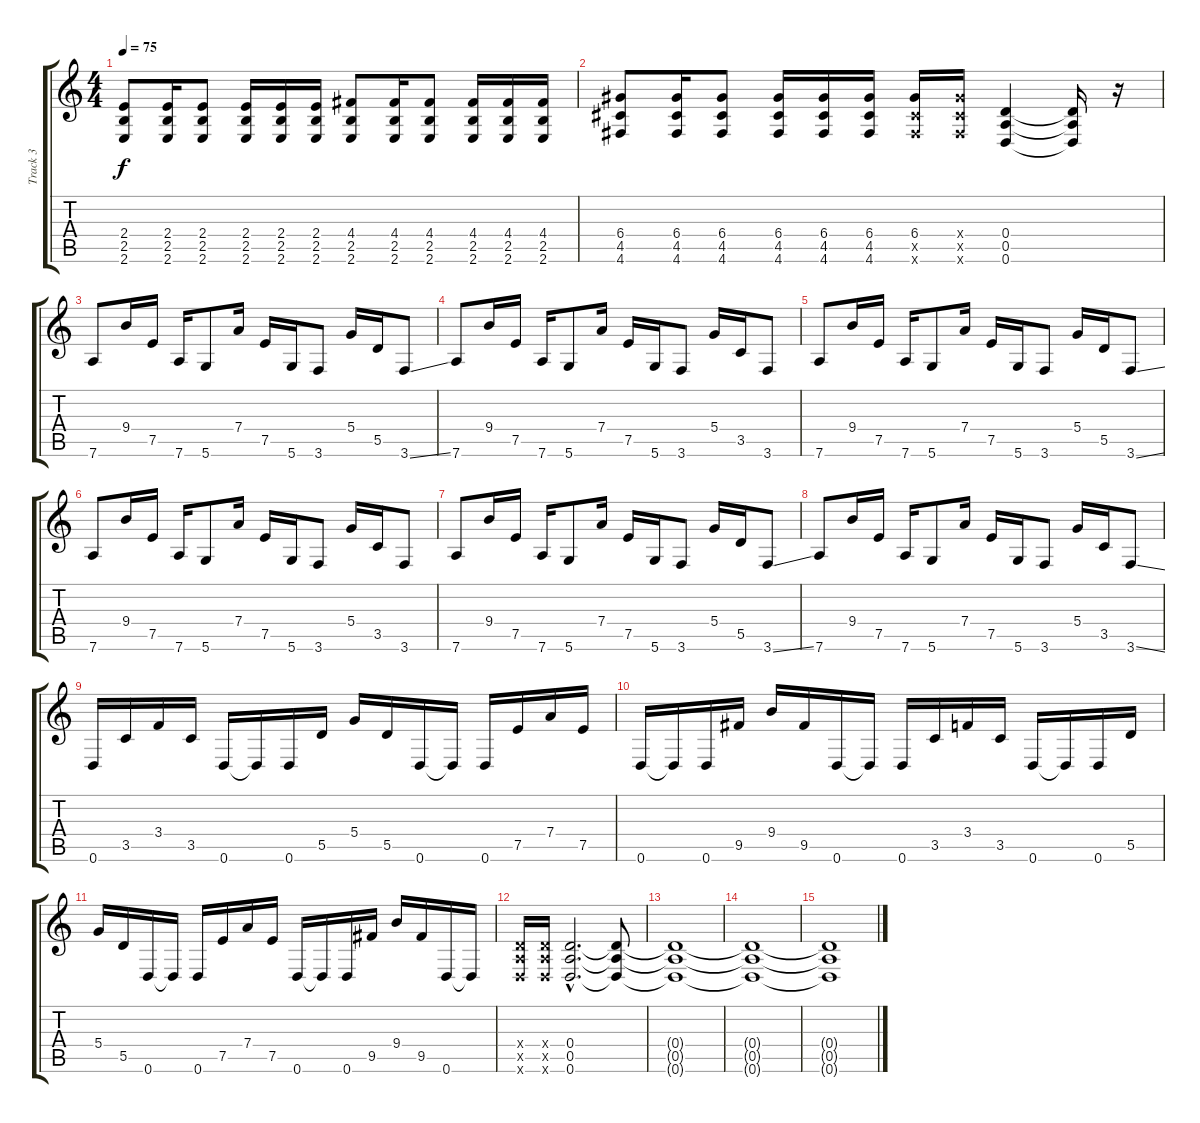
\track ("Track 3" "Track 3") {instrument acousticguitarnylon}
\staff {score tabs}
\tuning (E4 B3 G3 D3 A2 D2) {hide}
\ts (4 4)
\tempo 75
\clef g2
\ks c
(2.4 2.5 2.6).8{dy f} (2.4 2.5 2.6).16 (2.4 2.5 2.6).8 (2.4 2.5 2.6).16 (2.4 2.5 2.6).16 (2.4 2.5 2.6).16 (4.4 2.5 2.6).8 (4.4 2.5 2.6).16 (4.4 2.5 2.6).8 (4.4 2.5 2.6).16 (4.4 2.5 2.6).16 (4.4 2.5 2.6).16 |
(6.4 4.5 4.6).8 (6.4 4.5 4.6).16 (6.4 4.5 4.6).8 (6.4 4.5 4.6).16 (6.4 4.5 4.6).16 (6.4 4.5 4.6).16 (6.4 4.5{x} 4.6{x}).16 (6.4{x} 4.5{x} 4.6{x}).16 (0.4 0.5 0.6).4 (0.4{t} 0.5{t} 0.6{t}).16 r.16 |
7.6.8 9.4.16 7.5.16 7.6.16 5.6.8 7.4.16 7.5.16 5.6.16 3.6.8 5.4.16 5.5.16 3.6{ss}.8 |
7.6.8 9.4.16 7.5.16 7.6.16 5.6.8 7.4.16 7.5.16 5.6.16 3.6.8 5.4.16 3.5.16 3.6.8 |
7.6.8 9.4.16 7.5.16 7.6.16 5.6.8 7.4.16 7.5.16 5.6.16 3.6.8 5.4.16 5.5.16 3.6{ss}.8 |
7.6.8 9.4.16 7.5.16 7.6.16 5.6.8 7.4.16 7.5.16 5.6.16 3.6.8 5.4.16 3.5.16 3.6.8 |
7.6.8 9.4.16 7.5.16 7.6.16 5.6.8 7.4.16 7.5.16 5.6.16 3.6.8 5.4.16 5.5.16 3.6{ss}.8 |
7.6.8 9.4.16 7.5.16 7.6.16 5.6.8 7.4.16 7.5.16 5.6.16 3.6.8 5.4.16 3.5.16 3.6{ss}.8 |
0.6.16 3.5.16 3.4.16 3.5.16 0.6.16 0.6{t}.16 0.6.16 5.5.16 5.4.16 5.5.16 0.6.16 0.6{t}.16 0.6.16 7.5.16 7.4.16 7.5.16 |
0.6.16 0.6{t}.16 0.6.16 9.5.16 9.4.16 9.5.16 0.6.16 0.6{t}.16 0.6.16 3.5.16 3.4.16 3.5.16 0.6.16 0.6{t}.16 0.6.16 5.5.16 |
5.4.16 5.5.16 0.6.16 0.6{t}.16 0.6.16 7.5.16 7.4.16 7.5.16 0.6.16 0.6{t}.16 0.6.16 9.5.16 9.4.16 9.5.16 0.6.16 0.6{t}.16 |
(0.4{x} 0.5{x} 0.6{x}).16 (0.4{x} 0.5{x} 0.6{x}).16 (0.4{hac} 0.5{hac} 0.6{hac}).2{d volume 3 instrument distortionguitar} (0.4{t} 0.5{t} 0.6{t}).8 |
(0.4{t} 0.5{t} 0.6{t}).1 |
(0.4{t} 0.5{t} 0.6{t}).1 |
(0.4{t} 0.5{t} 0.6{t}).1
